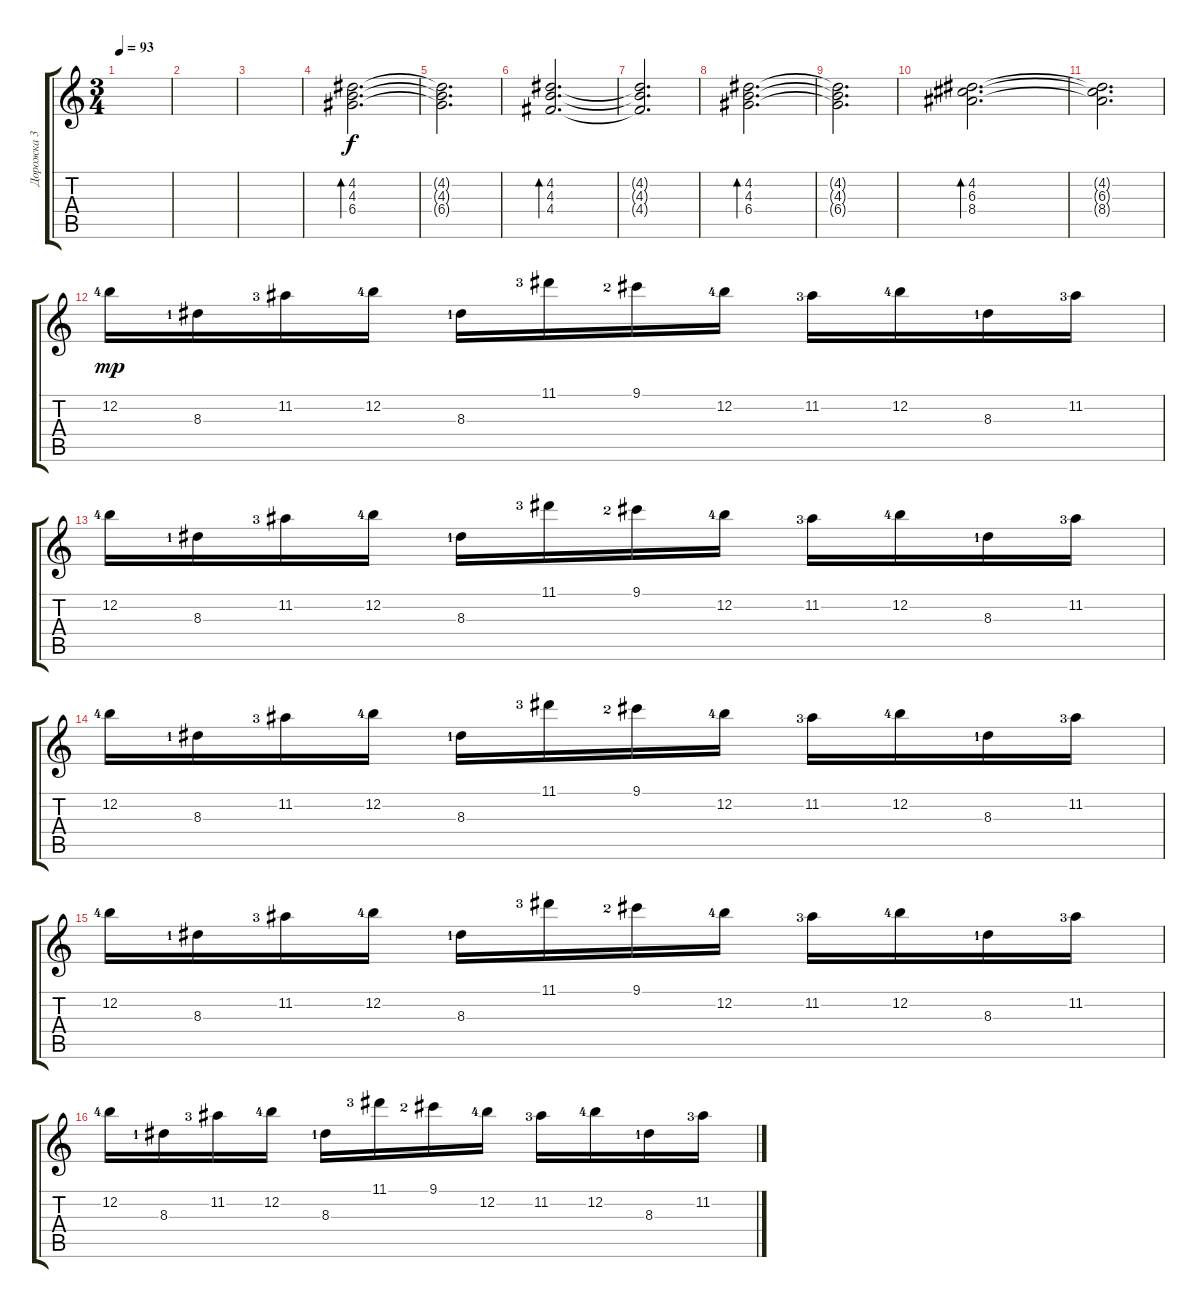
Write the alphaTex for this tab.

\track ("Дорожка 3" "Дорожка 3") {instrument distortionguitar}
\staff {score tabs}
\tuning (E4 B3 G3 D3 A2 E2) {hide}
\ts (3 4)
\tempo 93
\clef g2
\ks c
|
|
|
(4.2 4.3 6.4).2{d bd 240 instrument electricguitarjazz} |
(4.2{t} 4.3{t} 6.4{t}).2{d} |
(4.2 4.3 4.4).2{d bd 240} |
(4.2{t} 4.3{t} 4.4{t}).2{d} |
(4.2 4.3 6.4).2{d bd 240} |
(4.2{t} 4.3{t} 6.4{t}).2{d} |
(4.2 6.3 8.4).2{d bd 240} |
(4.2{t} 6.3{t} 8.4{t}).2{d} |
12.2{lf 5}.16{dy mp instrument distortionguitar} 8.3{lf 2}.16 11.2{lf 4}.16 12.2{lf 5}.16 8.3{lf 2}.16 11.1{lf 4}.16 9.1{lf 3}.16 12.2{lf 5}.16 11.2{lf 4}.16 12.2{lf 5}.16 8.3{lf 2}.16 11.2{lf 4}.16 |
12.2{lf 5}.16 8.3{lf 2}.16 11.2{lf 4}.16 12.2{lf 5}.16 8.3{lf 2}.16 11.1{lf 4}.16 9.1{lf 3}.16 12.2{lf 5}.16 11.2{lf 4}.16 12.2{lf 5}.16 8.3{lf 2}.16 11.2{lf 4}.16 |
12.2{lf 5}.16 8.3{lf 2}.16 11.2{lf 4}.16 12.2{lf 5}.16 8.3{lf 2}.16 11.1{lf 4}.16 9.1{lf 3}.16 12.2{lf 5}.16 11.2{lf 4}.16 12.2{lf 5}.16 8.3{lf 2}.16 11.2{lf 4}.16 |
12.2{lf 5}.16 8.3{lf 2}.16 11.2{lf 4}.16 12.2{lf 5}.16 8.3{lf 2}.16 11.1{lf 4}.16 9.1{lf 3}.16 12.2{lf 5}.16 11.2{lf 4}.16 12.2{lf 5}.16 8.3{lf 2}.16 11.2{lf 4}.16 |
12.2{lf 5}.16 8.3{lf 2}.16 11.2{lf 4}.16 12.2{lf 5}.16 8.3{lf 2}.16 11.1{lf 4}.16 9.1{lf 3}.16 12.2{lf 5}.16 11.2{lf 4}.16 12.2{lf 5}.16 8.3{lf 2}.16 11.2{lf 4}.16
